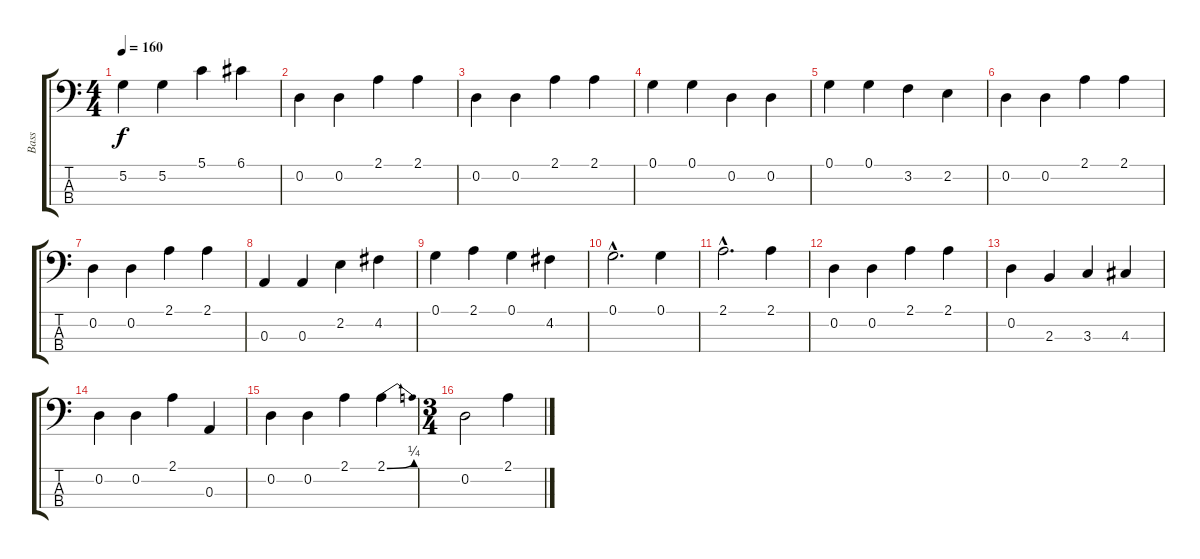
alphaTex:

\track ("Bass" "Bass") {instrument electricbassfinger}
\staff {score tabs}
\tuning (G2 D2 A1 E1) {hide}
\ts (4 4)
\tempo 160
\clef f4
\ks c
5.2.4{dy f} 5.2.4 5.1.4 6.1.4 |
0.2.4 0.2.4 2.1.4 2.1.4 |
0.2.4 0.2.4 2.1.4 2.1.4 |
0.1.4 0.1.4 0.2.4 0.2.4 |
0.1.4 0.1.4 3.2.4 2.2.4 |
0.2.4 0.2.4 2.1.4 2.1.4 |
0.2.4 0.2.4 2.1.4 2.1.4 |
0.3.4 0.3.4 2.2.4 4.2.4 |
0.1.4 2.1.4 0.1.4 4.2.4 |
0.1{hac}.2{d} 0.1.4 |
2.1{hac}.2{d} 2.1.4 |
0.2.4 0.2.4 2.1.4 2.1.4 |
0.2.4 2.3.4 3.3.4 4.3.4 |
0.2.4 0.2.4 2.1.4 0.3.4 |
0.2.4 0.2.4 2.1.4 2.1{be (bend 0 0 60 1)}.4 |
\ts (3 4)
0.2.2 2.1.4
